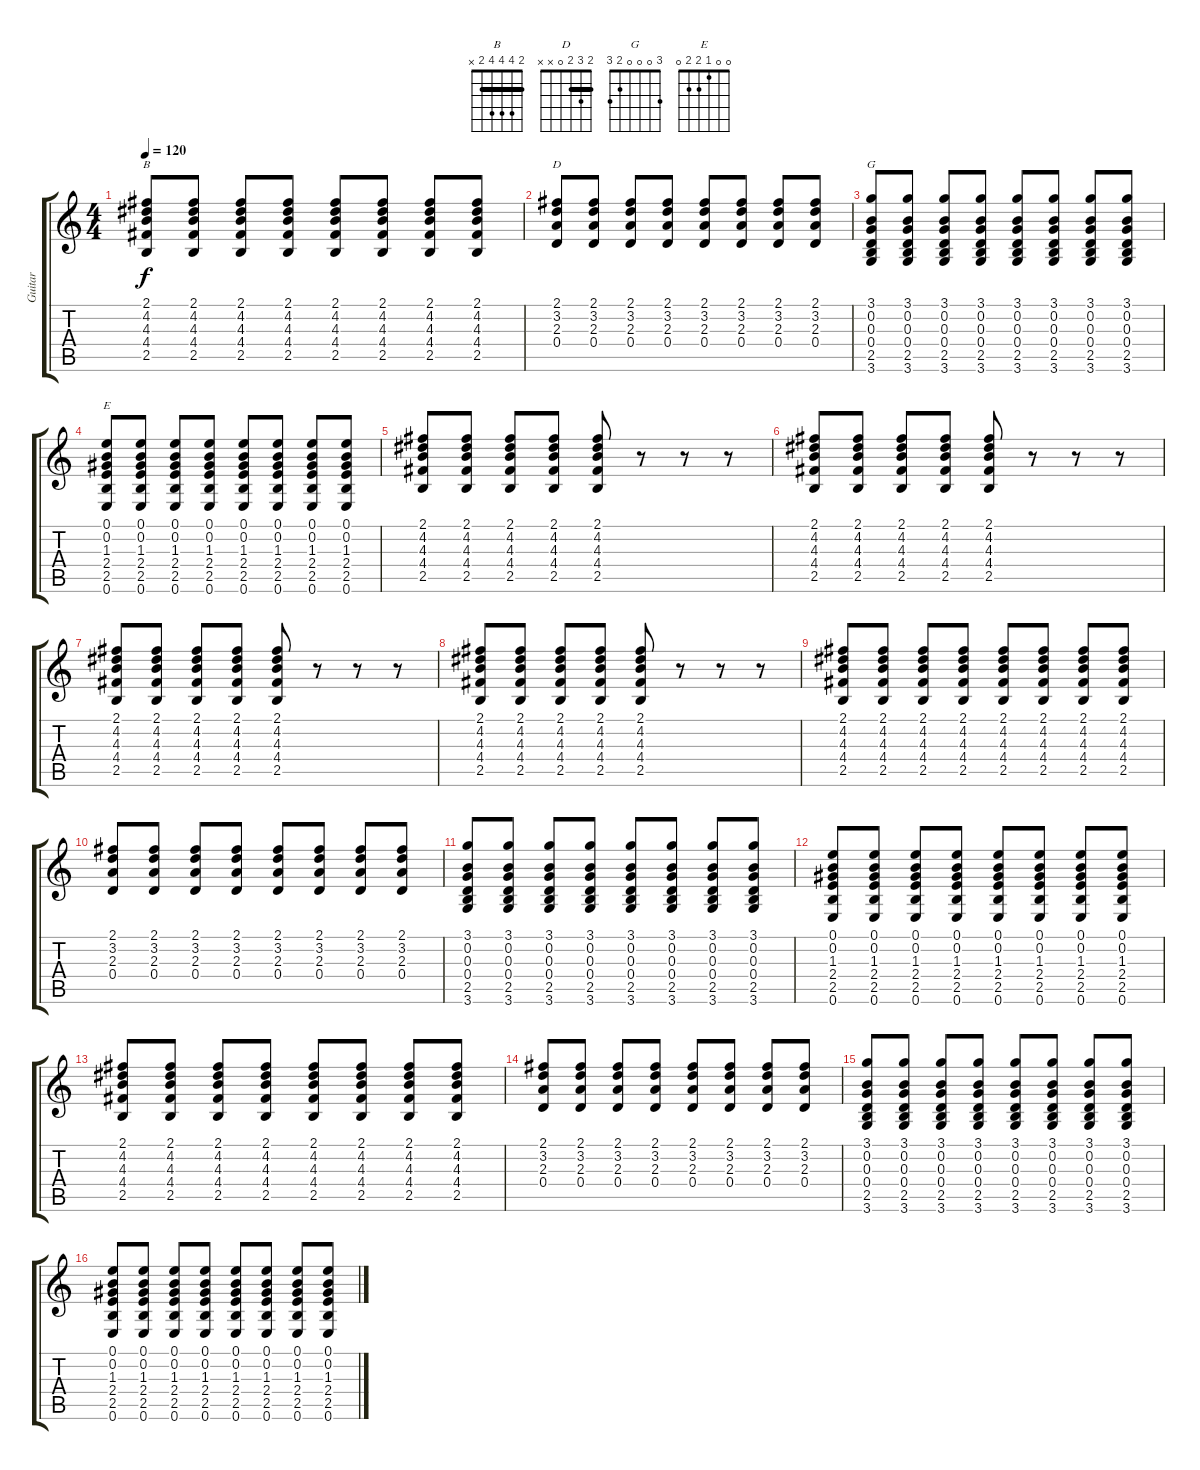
\track ("Guitar" "Guitar") {instrument electricguitarmuted}
\staff {score tabs}
\tuning (E4 B3 G3 D3 A2 E2) {hide}
\chord ("B" 2 4 4 4 2 x) {barre 2}
\chord ("D" 2 3 2 0 x x) {barre 2}
\chord ("G" 3 0 0 0 2 3)
\chord ("E" 0 0 1 2 2 0)
\ts (4 4)
\tempo 120
\clef g2
\ks c
(2.1 4.2 4.3 4.4 2.5).8{ch "B" dy f} (2.1 4.2 4.3 4.4 2.5).8 (2.1 4.2 4.3 4.4 2.5).8 (2.1 4.2 4.3 4.4 2.5).8 (2.1 4.2 4.3 4.4 2.5).8 (2.1 4.2 4.3 4.4 2.5).8 (2.1 4.2 4.3 4.4 2.5).8 (2.1 4.2 4.3 4.4 2.5).8 |
(2.1 3.2 2.3 0.4).8{ch "D"} (2.1 3.2 2.3 0.4).8 (2.1 3.2 2.3 0.4).8 (2.1 3.2 2.3 0.4).8 (2.1 3.2 2.3 0.4).8 (2.1 3.2 2.3 0.4).8 (2.1 3.2 2.3 0.4).8 (2.1 3.2 2.3 0.4).8 |
(3.1 0.2 0.3 0.4 2.5 3.6).8{ch "G"} (3.1 0.2 0.3 0.4 2.5 3.6).8 (3.1 0.2 0.3 0.4 2.5 3.6).8 (3.1 0.2 0.3 0.4 2.5 3.6).8 (3.1 0.2 0.3 0.4 2.5 3.6).8 (3.1 0.2 0.3 0.4 2.5 3.6).8 (3.1 0.2 0.3 0.4 2.5 3.6).8 (3.1 0.2 0.3 0.4 2.5 3.6).8 |
(0.1 0.2 1.3 2.4 2.5 0.6).8{ch "E"} (0.1 0.2 1.3 2.4 2.5 0.6).8 (0.1 0.2 1.3 2.4 2.5 0.6).8 (0.1 0.2 1.3 2.4 2.5 0.6).8 (0.1 0.2 1.3 2.4 2.5 0.6).8 (0.1 0.2 1.3 2.4 2.5 0.6).8 (0.1 0.2 1.3 2.4 2.5 0.6).8 (0.1 0.2 1.3 2.4 2.5 0.6).8 |
(2.1 4.2 4.3 4.4 2.5).8 (2.1 4.2 4.3 4.4 2.5).8 (2.1 4.2 4.3 4.4 2.5).8 (2.1 4.2 4.3 4.4 2.5).8 (2.1 4.2 4.3 4.4 2.5).8 r.8 r.8 r.8 |
(2.1 4.2 4.3 4.4 2.5).8 (2.1 4.2 4.3 4.4 2.5).8 (2.1 4.2 4.3 4.4 2.5).8 (2.1 4.2 4.3 4.4 2.5).8 (2.1 4.2 4.3 4.4 2.5).8 r.8 r.8 r.8 |
(2.1 4.2 4.3 4.4 2.5).8 (2.1 4.2 4.3 4.4 2.5).8 (2.1 4.2 4.3 4.4 2.5).8 (2.1 4.2 4.3 4.4 2.5).8 (2.1 4.2 4.3 4.4 2.5).8 r.8 r.8 r.8 |
(2.1 4.2 4.3 4.4 2.5).8 (2.1 4.2 4.3 4.4 2.5).8 (2.1 4.2 4.3 4.4 2.5).8 (2.1 4.2 4.3 4.4 2.5).8 (2.1 4.2 4.3 4.4 2.5).8 r.8 r.8 r.8 |
(2.1 4.2 4.3 4.4 2.5).8 (2.1 4.2 4.3 4.4 2.5).8 (2.1 4.2 4.3 4.4 2.5).8 (2.1 4.2 4.3 4.4 2.5).8 (2.1 4.2 4.3 4.4 2.5).8 (2.1 4.2 4.3 4.4 2.5).8 (2.1 4.2 4.3 4.4 2.5).8 (2.1 4.2 4.3 4.4 2.5).8 |
(2.1 3.2 2.3 0.4).8 (2.1 3.2 2.3 0.4).8 (2.1 3.2 2.3 0.4).8 (2.1 3.2 2.3 0.4).8 (2.1 3.2 2.3 0.4).8 (2.1 3.2 2.3 0.4).8 (2.1 3.2 2.3 0.4).8 (2.1 3.2 2.3 0.4).8 |
(3.1 0.2 0.3 0.4 2.5 3.6).8 (3.1 0.2 0.3 0.4 2.5 3.6).8 (3.1 0.2 0.3 0.4 2.5 3.6).8 (3.1 0.2 0.3 0.4 2.5 3.6).8 (3.1 0.2 0.3 0.4 2.5 3.6).8 (3.1 0.2 0.3 0.4 2.5 3.6).8 (3.1 0.2 0.3 0.4 2.5 3.6).8 (3.1 0.2 0.3 0.4 2.5 3.6).8 |
(0.1 0.2 1.3 2.4 2.5 0.6).8 (0.1 0.2 1.3 2.4 2.5 0.6).8 (0.1 0.2 1.3 2.4 2.5 0.6).8 (0.1 0.2 1.3 2.4 2.5 0.6).8 (0.1 0.2 1.3 2.4 2.5 0.6).8 (0.1 0.2 1.3 2.4 2.5 0.6).8 (0.1 0.2 1.3 2.4 2.5 0.6).8 (0.1 0.2 1.3 2.4 2.5 0.6).8 |
(2.1 4.2 4.3 4.4 2.5).8 (2.1 4.2 4.3 4.4 2.5).8 (2.1 4.2 4.3 4.4 2.5).8 (2.1 4.2 4.3 4.4 2.5).8 (2.1 4.2 4.3 4.4 2.5).8 (2.1 4.2 4.3 4.4 2.5).8 (2.1 4.2 4.3 4.4 2.5).8 (2.1 4.2 4.3 4.4 2.5).8 |
(2.1 3.2 2.3 0.4).8 (2.1 3.2 2.3 0.4).8 (2.1 3.2 2.3 0.4).8 (2.1 3.2 2.3 0.4).8 (2.1 3.2 2.3 0.4).8 (2.1 3.2 2.3 0.4).8 (2.1 3.2 2.3 0.4).8 (2.1 3.2 2.3 0.4).8 |
(3.1 0.2 0.3 0.4 2.5 3.6).8 (3.1 0.2 0.3 0.4 2.5 3.6).8 (3.1 0.2 0.3 0.4 2.5 3.6).8 (3.1 0.2 0.3 0.4 2.5 3.6).8 (3.1 0.2 0.3 0.4 2.5 3.6).8 (3.1 0.2 0.3 0.4 2.5 3.6).8 (3.1 0.2 0.3 0.4 2.5 3.6).8 (3.1 0.2 0.3 0.4 2.5 3.6).8 |
(0.1 0.2 1.3 2.4 2.5 0.6).8 (0.1 0.2 1.3 2.4 2.5 0.6).8 (0.1 0.2 1.3 2.4 2.5 0.6).8 (0.1 0.2 1.3 2.4 2.5 0.6).8 (0.1 0.2 1.3 2.4 2.5 0.6).8 (0.1 0.2 1.3 2.4 2.5 0.6).8 (0.1 0.2 1.3 2.4 2.5 0.6).8 (0.1 0.2 1.3 2.4 2.5 0.6).8
